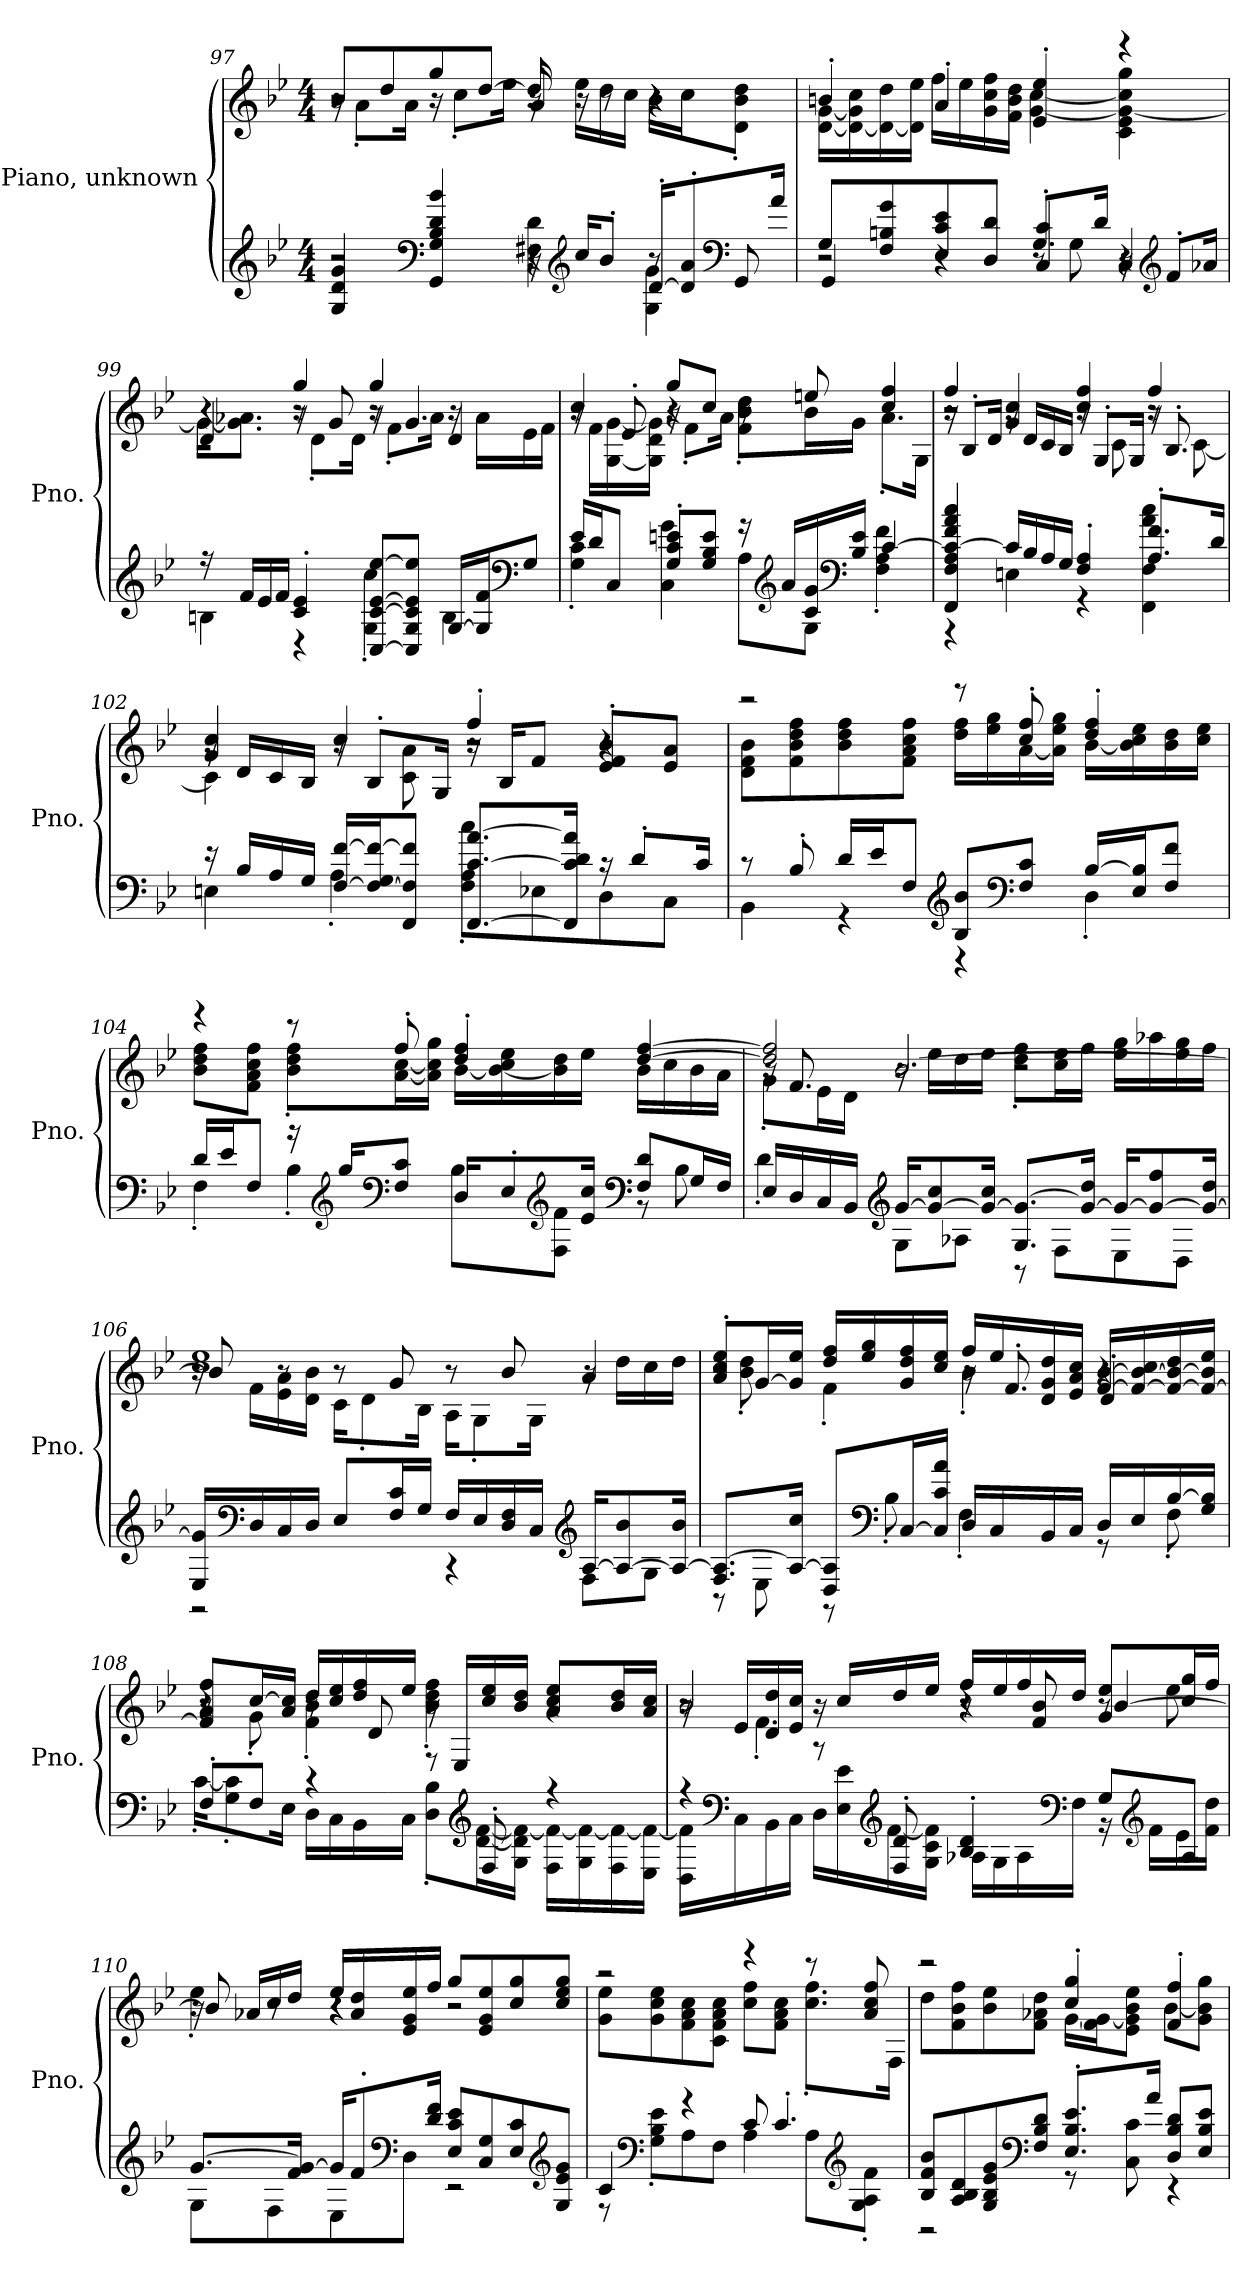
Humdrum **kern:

**kern	**kern
*part1	*part1
*staff2	*staff1
*I"Piano, unknown	*
*I'Pno.	*
!!LO:LB:g=z
*clefG2	*clefG2
*k[b-e-]	*k[b-e-]
*M4/4	*M4/4
=97	=97
*^	*^
*	*^	*	*^
4G/ 4d/ 4g/	2r	2r	8b-/L	16r	2r
.	.	.	.	8a'\L	.
.	.	.	8dd/	.	.
.	.	.	.	16a\Jk	.
*clefF4	*	*	*	*	*
4GG/ 4G/ 4B-/ 4d/ 4b-/	.	.	8gg/	16r	.
.	.	.	.	8cc'\L	.
.	.	.	[8dd/J	.	.
.	.	.	.	16ee-\Jk	.
16r	4F#X\ 4d\	4r	16dd/]	16r	4a/
*clefG2	*	*	*	*	*
16cc/KL	.	.	16r	16ee-\LL	.
8b-'/J	.	.	8r	16dd\	.
.	.	.	.	16cc\JJ	.
[16d'/KL	4G\ 4g\	8r	4r	16b-\LL	4r
8d/]' 8a/'	.	.	.	16cc\J	.
*clefF4	*	*	*	*	*
.	.	8GG/	.	8d\' 8b-\' 8dd\'J	.
16a/Jk	.	.	.	.	.
*	*	*	*	*v	*v
=98	=98	=98	=98	=98
8G/L	2r	4GG/	4bn'/	[16d\ [16g\LL
.	.	.	.	16d\_ 16g\] 16cc\
8F/ 8Bn/ 8g/	.	.	.	16d\_ 16dd\
.	.	.	.	16d\] 16ee-\JJ
8E-/ 8c/ 8e-/	.	4r	4a'/	16ff\LL
.	.	.	.	16ee-\
8D/ 8d/J	.	.	.	16g\ 16cc\ 16ff\
.	.	.	.	16f\ 16b\ 16dd\JJ
8.G'/L	8r	4C/ 4c/	4e-/' 4ee-/'	[4g\ [4cc\
.	8G\	.	.	.
16d/Jk	.	.	.	.
16r	4r	4C/	4r	4c\ 4e-\ 4g\_ 4cc\] 4gg\
*clefG2	*	*	*	*
8f'/L	.	.	.	.
16a-X/Jk	.	.	.	.
*	*v	*v	*	*
!!LO:LB:g=z
=99	=99	=99	=99
*	*	*	*^
16r	4Bn\	4d/	16g\KL_	4r
16f/LL	.	.	8.g\] 8.a-X\J	.
16e-/	.	.	.	.
16f/JJ	.	.	.	.
4c/' 4e-/'	4r	4gg/	16r	8r
.	.	.	8d'\L	.
.	.	.	.	8g/
.	.	.	16d\Jk	.
[8C/ [8c/ [8e-/ [8ee-/L	4G\' 4cc\'	4gg/	16r	8r
.	.	.	8f'\L	.
8C/] 8G/ 8c/] 8e-/] 8ee-/]J	.	.	.	4.g/
.	.	.	16a-\Jk	.
[16G/LL	4B\	4d/	16r	.
16G/] 16f/J	.	.	16a-\LL	.
*clefF4	*	*	*	*
8G/J	.	.	16e-\	.
.	.	.	16f\JJ	.
=100	=100	=100	=100	=100
16e-/LL	4G\' 4c\'	4cc/	16r	8r
16d/J	.	.	16f\LL	.
8C/J	.	.	[16G\ [16g\	8e-'/
.	.	.	16G\] 16d\ 16g\]JJ	.
8G/' 8c/' 8en/'L	4C\ 4g\	8gg/L	16r	4r
.	.	.	8f'\L	.
8G/ 8B-/ 8e/J	.	8cc/J	.	.
.	.	.	16a\Jk	.
16r	8A\L	8r	8f\' 8b-\' 8dd\'L	2r
*clefG2	*	*	*	*
16a/LL	.	.	.	.
16c/ 16g/	8G\J	8een/	16b-\L	.
*clefF4	*	*	*	*
16B-/ 16e/JJ	.	.	16g\JJ	.
[4c/	4F\' 4A\' 4f\'	4cc/ 4ff/	8.a'\L	.
.	.	.	16G\Jk	.
!!LO:LB:g=z	!!	!!
=101	=101	=101	=101	=101
4FF/ 4F/ 4A/ 4c/_ 4f/ 4a/ 4cc/	4r	4ff/	2r	16r
.	.	.	.	8B-'/L
.	.	.	.	16d/Jk
16c/LL]	4En\	4g/ 4cc/	.	16r
16B-/	.	.	.	16d/LL
16A/	.	.	.	16c/
16G/JJ	.	.	.	16B-/JJ
4F/' 4A/'	4r	4cc/ 4ff/	8r	16r
.	.	.	.	8G'/L
.	.	.	8c\	.
.	.	.	.	16G/Jk
8.A/' 8.f/'L	4FF\ 4F\ 4a\ 4cc\	4ff/	8r	16r
.	.	.	.	8.B-'/
.	.	.	[8c\	.
16d/Jk	.	.	.	.
=102	=102	=102	=102	=102
16r	4En\	4g/ 4cc/	4c\]	16r
16B-/LL	.	.	.	16d/LL
16A/	.	.	.	16c/
16G/JJ	.	.	.	16B-/JJ
[16F/ [16f/LL	4A'\	4cc/	8r	16r
16F/_ 16G/ 16f/_J	.	.	.	8B-'/L
8FF/ 8F/] 8f/]J	.	.	8c\ 8a\	.
.	.	.	.	16G/Jk
[8.FF/ [8.c/ [8.a/L	8F\' 8A\' 8cc\'L	4ff'/	2r	16r
.	.	.	.	16B-/KL
.	8E-X\	.	.	8f/J
16FF/] 16c/] 16d/ 16a/]Jk	.	.	.	.
16r	8D\	4r	.	8e-/' 8f/' 8b-/'L
8d'/L	.	.	.	.
.	8C\J	.	.	8e-/ 8a/J
16c/Jk	.	.	.	.
*	*	*	*v	*v
!!LO:LB:g=z
=103	=103	=103	=103
8r	4BB-\	2r	8d\ 8f\ 8b-\L
8B-'/	.	.	8f\ 8b-\ 8dd\ 8ff\
16d/LL	4r	.	8b-\ 8dd\ 8ff\
16e-/J	.	.	.
8F/J	.	.	8f\ 8a\ 8cc\ 8ff\J
*clefG2	*	*	*
8B-/ 8b-/L	4r	8r	16dd\ 16ff\LL
.	.	.	16ee-\ 16gg\
*clefF4	*	*	*
8F/ 8c/J	.	8cc/' 8ff/'	[16a\
.	.	.	16a\] 16ee-\ 16gg\JJ
[16B-/LL	4D'\	4dd/' 4ff/'	[16b-\LL
16E-/ 16B-/]J	.	.	16b-\] 16cc\ 16ee-\
8F/ 8f/J	.	.	16b-\ 16dd\
.	.	.	16cc\ 16ee-\JJ
=104	=104	=104	=104
16d/LL	4F'\	4r	8b-\ 8dd\ 8ff\L
16e-/J	.	.	.
8F/J	.	.	8f\ 8a\ 8cc\ 8ff\J
16r	4B-'\	8r	8b-\' 8dd\' 8ff\'L
*clefG2	*	*	*
16gg/KL	.	.	.
*clefF4	*	*	*
8F/ 8c/J	.	8ff'/	[16a\ [16cc\L
.	.	.	16a\] 16cc\] 16gg\JJ
16D/KL	8B-\L	4dd/' 4ff/'	[16b-\LL
8E-'/	.	.	16b-\_ 16cc\ 16ee-\
*clefG2	*	*	*
.	8F\ 8f\J	.	16b-\] 16dd\
16e-/ 16cc/Jk	.	.	16ee-\JJ
*clefF4	*	*	*
8F/ 8d/L	8r	[4dd/ [4ff/	16b-\LL
.	.	.	16cc\
16G/L	8B-\	.	16b-\
16F/JJ	.	.	16a\JJ
!!LO:PB:g=z
=105	=105	=105	=105
*	*	*	*^
16E-/LL	4d'\	2dd/] 2ff/]	8g'\L	16r
16D/	.	.	.	8.f/
16C/	.	.	16e-\L	.
16BB-/JJ	.	.	16d\JJ	.
*clefG2	*	*	*	*
[16g/KL	8G\L	.	16r	[2.b-/
8g/_ 8cc/	.	.	16ee-\LL	.
.	8A-X\J	.	16dd\	.
16g/_ 16cc/Jk	.	.	16ee-\JJ	.
8.G/ 8.g/_L	8r	2r	8dd\' 8ff\'L	.
.	8F\L	.	16cc\ 16ee-\L	.
16g/_ 16dd/Jk	.	.	16ff\JJ	.
16g/KL_	8E-\	.	16ee-\ 16gg\LL	.
8g/_ 8ff/	.	.	16aa-X\	.
.	8D\J	.	16ee-\ 16gg\	.
16g/_ 16dd/Jk	.	.	16ff\JJ	.
!!LO:LB:g=z	!!	!!
=106	=106	=106	=106	=106
16E-/ 16g/]LL	2r	1cc 1ee-	16r	8b-/]
*clefF4	*	*	*	*
16D/	.	.	16f\LL	.
16C/	.	.	16e-\ 16a\	8r
16D/JJ	.	.	16d\ 16b-\JJ	.
8E-/L	.	.	16c\KL	8r
.	.	.	8d'\	.
16F/ 16c/L	.	.	.	8g/
16G/JJ	.	.	16B-\Jk	.
16F/LL	4r	.	16A\KL	8r
16E-/	.	.	8G'\	.
16D/ 16F/	.	.	.	8b-/
16C/JJ	.	.	16G\Jk	.
*clefG2	*	*	*	*
[16A/KL	8F\L	.	16r	4a/
8A/_ 8b-/	.	.	16dd\LL	.
.	8G\J	.	16cc\	.
16A/_ 16b-/Jk	.	.	16dd\JJ	.
!!LO:LB:g=z	!!	!!
=107	=107	=107	=107	=107
8.F/ 8.A/_L	8r	8a/' 8cc/' 8ee-/'L	8r	2r
.	8E-\	[16g/L	8b-\' 8dd\'	.
16A/_ 16cc/Jk	.	16g/] 16ee-/JJ	.	.
8D/ 8A/]L	8r	16dd/ 16ff/LL	4f'\	.
.	.	16ee-/ 16gg/	.	.
*clefF4	*	*	*	*
[16C/L	8B-'\	16g/ 16dd/ 16ff/	.	.
16C/] 16c/ 16a/JJ	.	16cc/ 16ee-/JJ	.	.
16D/LL	4F'\	16ff/LL	4b-'\	16r
16C/	.	16ee-/	.	8.f'/
16BB-/	.	16d/ 16g/ 16dd/	.	.
16C/JJ	.	16e-/ 16a/ 16cc/JJ	.	.
16D/LL	8r	[16f/ [16b-/LL	4r	4d'/
16E-/	.	16f/_ 16b-/_ 16cc/	.	.
[16B-/	8F'\	16f/_ 16b-/_ 16dd/	.	.
16G/ 16B-/]JJ	.	16f/_ 16b-/] 16ee-/JJ	.	.
!!LO:LB:g=z	!!	!!
=108	=108	=108	=108	=108
8F'/L	[16c'\KL	8f/] 8a/ 8ff/L	8r	4r
.	8G\' 8c\]'	.	.	.
8F/J	.	[16cc/L	8g'\	.
.	16E-\Jk	16a/ 16cc/]JJ	.	.
4r	16D\LL	16dd/LL	4f\' 4b-\'	8r
.	16C\	16cc/ 16ee-/	.	.
.	16BB-\	16dd/ 16ff/	.	8d/
.	16C\JJ	16ee-/JJ	.	.
8r	8D\' 8B-\'L	16r	4b-\' 4dd\' 4ff\'	2r
.	.	16E-/LL	.	.
*clefG2	*	*	*	*
8F'/	[16d\ [16f\L	16cc/ 16ee-/	.	.
.	16G\ 16d\] 16f\_JJ	16b-/ 16dd/JJ	.	.
4r	16F\ 16f\_LL	8a/ 8cc/ 8ee-/L	4r	.
.	16G\ 16f\_	.	.	.
.	16F\ 16f\_	16b-/ 16dd/L	.	.
.	16E-\ 16f\_JJ	16a/ 16cc/JJ	.	.
!!LO:LB:g=z	!!	!!
=109	=109	=109	=109	=109
4r	16D\ 16f\]LL	16r	8r	2b-/
*clefF4	*	*	*	*
.	16C\	16e-/LL	.	.
.	16BB-\	16d/ 16dd/	4.f'\	.
.	16C\JJ	16e-/ 16cc/JJ	.	.
8r	16D\LL	16r	.	.
.	16E-\ 16e-\	16cc/LL	.	.
*clefG2	*	*	*	*
8F/' 8d/'	[16f\	16dd/	.	.
.	16G\ 16c\ 16f\]JJ	16ee-/JJ	.	.
4B-/' 4d/'	16A-X\LL	16ff/LL	4r	8r
.	16G\	16ee-/	.	.
.	16A-\	16ff/	.	8f/ 8b-/
*clefF4	*	*	*	*
.	16F\JJ	16dd/JJ	.	.
8G/L	16r	8g/ 8ee-/L	8r	[4b-/
*clefG2	*	*	*	*
.	16f\LL	.	.	.
8A-/J	16e-\	16cc/ 16gg/L	8ee-\	.
.	16f\ 16dd\JJ	16ff/JJ	.	.
!!LO:LB:g=z	!!	!!
=110	=110	=110	=110	=110
[8.g/L	8G\L	16r	4ee-'\	8b-/]
.	.	16a-X/LL	.	.
.	8F\	16cc/	.	8r
16f/ 16g/_Jk	.	16dd/JJ	.	.
16g/KL]	8E-\	16ee-/LL	4r	4r
8f'/	.	16a-/ 16dd/	.	.
*clefF4	*	*	*	*
.	8D\J	16e-/ 16g/ 16ee-/	.	.
16d/ 16f/Jk	.	16ff/JJ	.	.
8E-/ 8c/ 8e-/L	2r	8gg/L	2r	2r
8C/ 8G/	.	8e-/ 8g/ 8ee-/	.	.
8E-/ 8c/	.	8cc/ 8gg/	.	.
*clefG2	*	*	*	*
8G/ 8e-/ 8g/J	.	8cc/ 8ee-/ 8gg/J	.	.
*	*	*	*v	*v
=111	=111	=111	=111
4c/	8r	2r	8g\ 8ee-\L
*clefF4	*	*	*
.	8G\' 8B-\' 8e-\'L	.	8g\ 8cc\ 8ee-\
4r	8A\	.	8f\ 8a\ 8cc\
.	8F\J	.	8c\ 8f\ 8a\ 8cc\J
8c/	4A\	4r	8cc\ 8ff\L
4.c'/	.	.	8f\ 8a\ 8cc\J
.	8A\L	8r	8.cc\' 8.ff\'L
*clefG2	*	*	*
.	8G\' 8A\' 8f\'J	8a/ 8cc/ 8ff/	.
.	.	.	16F\Jk
!!LO:PB:g=z	!!
=112	=112	=112	=112
8B-/ 8f/ 8b-/L	2r	2r	8dd\L
8A/ 8B-/ 8d/	.	.	8f\ 8b-\ 8ff\
8G/ 8B-/ 8e-/ 8g/	.	.	8b-\ 8ee-\
*clefF4	*	*	*
8F/ 8B-/ 8d/J	.	.	8f\ 8a-X\ 8dd\J
8.E-/' 8.B-/' 8.e-/'L	8r	4cc/' 4gg/'	[16g\LL
.	.	.	16f\ 16g\_J
.	8C\ 8c\	.	8e-\ 8g\] 8b-\ 8ee-\J
16a/Jk	.	.	.
8D/ 8B-/ 8d/L	4r	4f/' 4ff/'	[8b-\L
8E-/ 8B-/ 8e-/J	.	.	8g\ 8b-\] 8gg\J
*v	*v	*	*
*	*v	*v
=	=
*-	*-
